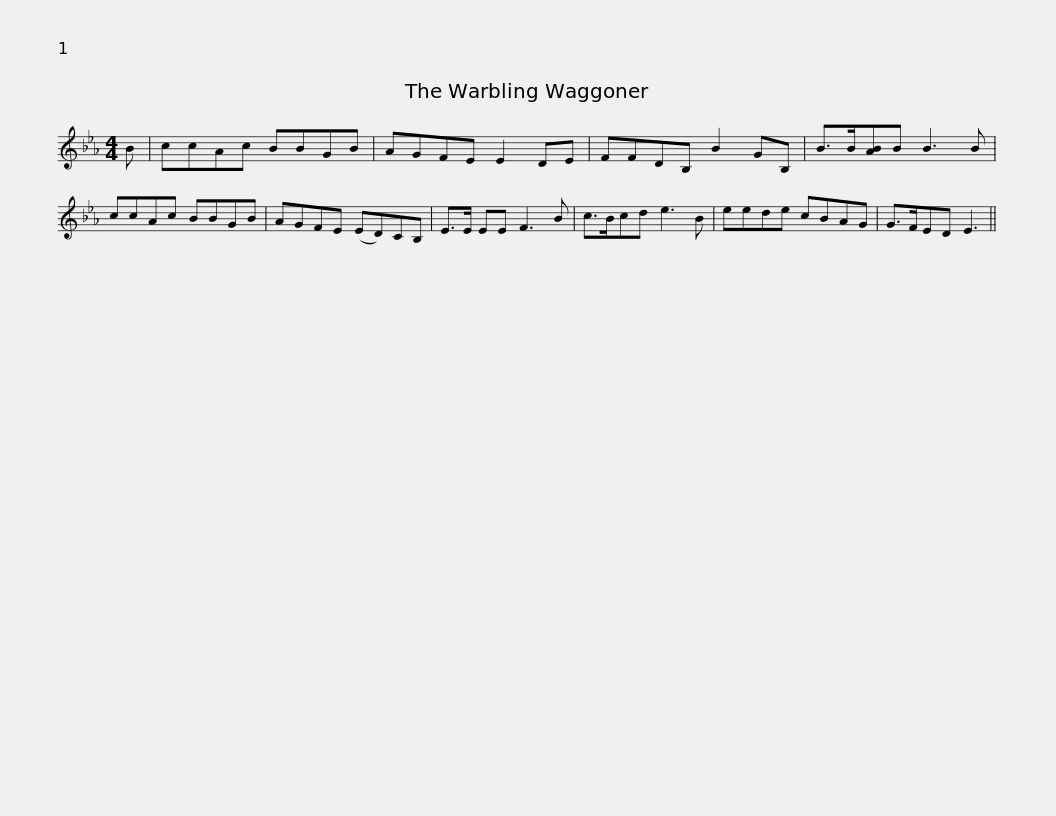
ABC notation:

X:1
L:1/8
M:4/4
I:linebreak $
K:Eb
V:1 treble
V:1
 B | ccAc BBGB | AGFE E2 DE | FFDB, B2 GB, | B>B[AB]B B3 B | %5
 ccAc BBGB |$ AGFE (ED)CB, | E>E EE F3 B | c>Bcd e3 B | eede cBAG | %10
 G>FED E3 || %11
